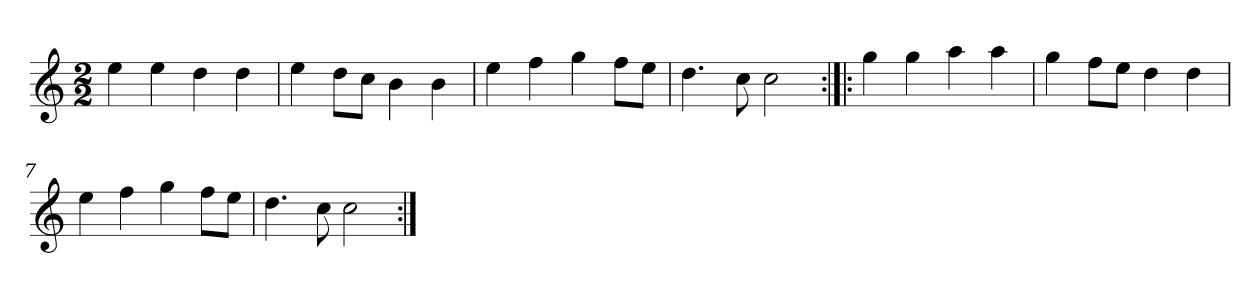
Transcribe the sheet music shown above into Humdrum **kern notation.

**kern
*part1
*staff1
*clefG2
*k[]
*C:
*M2/2
*MM120
=1
4ee
4ee
4dd
4dd
=2
4ee
8dd\L
8cc\J
4b
4b
=3
4ee
4ff
4gg
8ff\L
8ee\J
=4
4.dd
8cc
2cc
=5:|!|:
4gg
4gg
4aa
4aa
=6
4gg
8ff\L
8ee\J
4dd
4dd
=7
4ee
4ff
4gg
8ff\L
8ee\J
=8
4.dd
8cc
2cc
=:|!
*-
